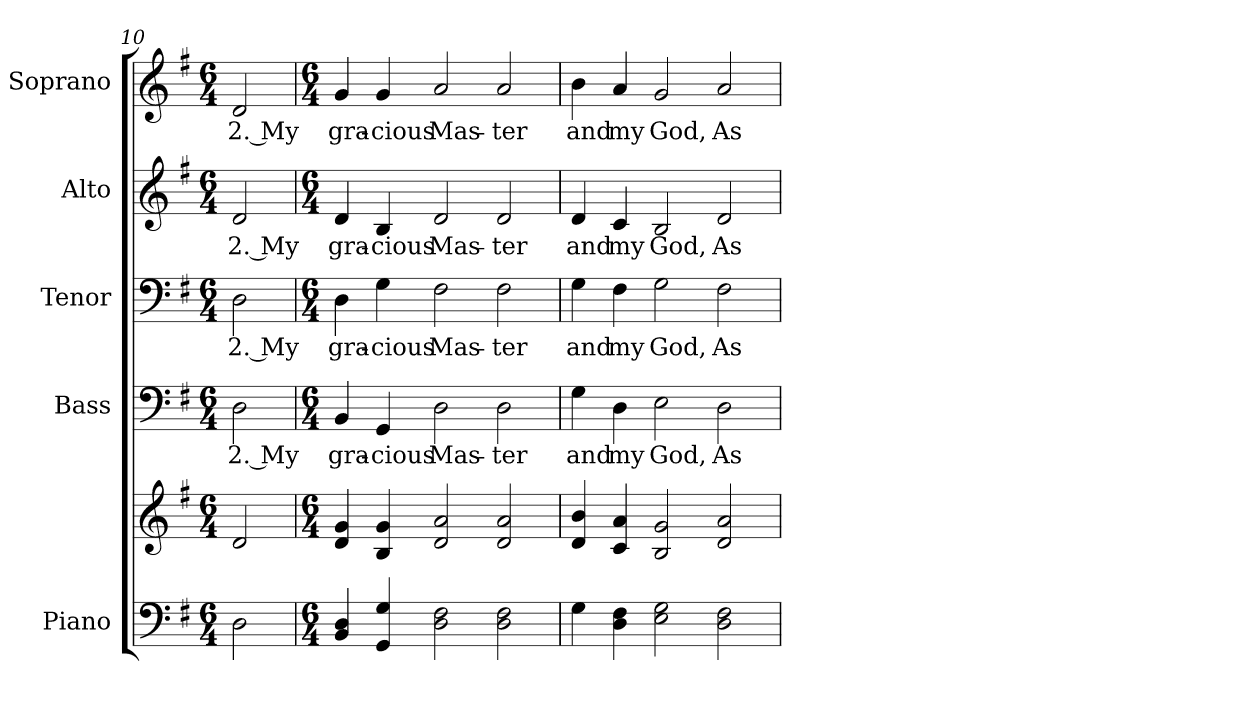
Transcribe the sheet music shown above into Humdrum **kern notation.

**kern	**kern	**kern	**text	**kern	**text	**kern	**text	**kern	**text
*part5	*part5	*part4	*part4	*part3	*part3	*part2	*part2	*part1	*part1
*staff6	*staff5	*staff4	*staff4	*staff3	*staff3	*staff2	*staff2	*staff1	*staff1
*I"Piano	*	*I"Bass	*	*I"Tenor	*	*I"Alto	*	*I"Soprano	*
*I'Pno.	*	*I'B.	*	*I'T.	*	*I'A.	*	*I'S.	*
*clefF4	*clefG2	*clefF4	*	*clefF4	*	*clefG2	*	*clefG2	*
*k[f#]	*k[f#]	*k[f#]	*	*k[f#]	*	*k[f#]	*	*k[f#]	*
*G:	*G:	*G:	*	*G:	*	*G:	*	*G:	*
*M6/4	*M6/4	*M6/4	*	*M6/4	*	*M6/4	*	*M6/4	*
=10	=10	=10	=10	=10	=10	=10	=10	=10	=10
!	!	!	!LO:LY:b:color=#000000	!	!	!	!	!	!
!	!	!	!	!	!LO:LY:b:color=#000000	!	!	!	!
!	!	!	!	!	!	!	!LO:LY:b:color=#000000	!	!
!	!	!	!	!	!	!	!	!	!LO:LY:b:color=#000000
2Di\	2di/	2Di\	2. My	2Di\	2. My	2di/	2. My	2di/	2. My
=11	=11	=11	=11	=11	=11	=11	=11	=11	=11
*M6/4	*M6/4	*M6/4	*	*M6/4	*	*M6/4	*	*M6/4	*
!	!	!	!LO:LY:b:color=#000000	!	!	!	!	!	!
!	!	!	!	!	!LO:LY:b:color=#000000	!	!	!	!
!	!	!	!	!	!	!	!LO:LY:b:color=#000000	!	!
!	!	!	!	!	!	!	!	!	!LO:LY:b:color=#000000
4BBi/ 4Di	4di/ 4gi	4BBi/	gra-	4Di\	gra-	4di/	gra-	4gi/	gra-
!	!	!	!LO:LY:b:color=#000000	!	!	!	!	!	!
!	!	!	!	!	!LO:LY:b:color=#000000	!	!	!	!
!	!	!	!	!	!	!	!LO:LY:b:color=#000000	!	!
!	!	!	!	!	!	!	!	!	!LO:LY:b:color=#000000
4GGi/ 4Gi	4Bi/ 4gi	4GGi/	-cious	4Gi\	-cious	4Bi/	-cious	4gi/	-cious
!	!	!	!LO:LY:b:color=#000000	!	!	!	!	!	!
!	!	!	!	!	!LO:LY:b:color=#000000	!	!	!	!
!	!	!	!	!	!	!	!LO:LY:b:color=#000000	!	!
!	!	!	!	!	!	!	!	!	!LO:LY:b:color=#000000
2Di\ 2F#i	2di/ 2ai	2Di\	Mas-	2F#i\	Mas-	2di/	Mas-	2ai/	Mas-
!	!	!	!LO:LY:b:color=#000000	!	!	!	!	!	!
!	!	!	!	!	!LO:LY:b:color=#000000	!	!	!	!
!	!	!	!	!	!	!	!LO:LY:b:color=#000000	!	!
!	!	!	!	!	!	!	!	!	!LO:LY:b:color=#000000
2Di\ 2F#i	2di/ 2ai	2Di\	-ter	2F#i\	-ter	2di/	-ter	2ai/	-ter
!!LO:LB:g=z
=12	=12	=12	=12	=12	=12	=12	=12	=12	=12
!	!	!	!LO:LY:b:color=#000000	!	!	!	!	!	!
!	!	!	!	!	!LO:LY:b:color=#000000	!	!	!	!
!	!	!	!	!	!	!	!LO:LY:b:color=#000000	!	!
!	!	!	!	!	!	!	!	!	!LO:LY:b:color=#000000
4Gi\	4di/ 4bi	4Gi\	and	4Gi\	and	4di/	and	4bi\	and
!	!	!	!LO:LY:b:color=#000000	!	!	!	!	!	!
!	!	!	!	!	!LO:LY:b:color=#000000	!	!	!	!
!	!	!	!	!	!	!	!LO:LY:b:color=#000000	!	!
!	!	!	!	!	!	!	!	!	!LO:LY:b:color=#000000
4Di\ 4F#i	4ci/ 4ai	4Di\	my	4F#i\	my	4ci/	my	4ai/	my
!	!	!	!LO:LY:b:color=#000000	!	!	!	!	!	!
!	!	!	!	!	!LO:LY:b:color=#000000	!	!	!	!
!	!	!	!	!	!	!	!LO:LY:b:color=#000000	!	!
!	!	!	!	!	!	!	!	!	!LO:LY:b:color=#000000
2Ei\ 2Gi	2Bi/ 2gi	2Ei\	God,	2Gi\	God,	2Bi/	God,	2gi/	God,
!	!	!	!LO:LY:b:color=#000000	!	!	!	!	!	!
!	!	!	!	!	!LO:LY:b:color=#000000	!	!	!	!
!	!	!	!	!	!	!	!LO:LY:b:color=#000000	!	!
!	!	!	!	!	!	!	!	!	!LO:LY:b:color=#000000
2Di\ 2F#i	2di/ 2ai	2Di\	As-	2F#i\	As-	2di/	As-	2ai/	As-
=	=	=	=	=	=	=	=	=	=
*-	*-	*-	*-	*-	*-	*-	*-	*-	*-
